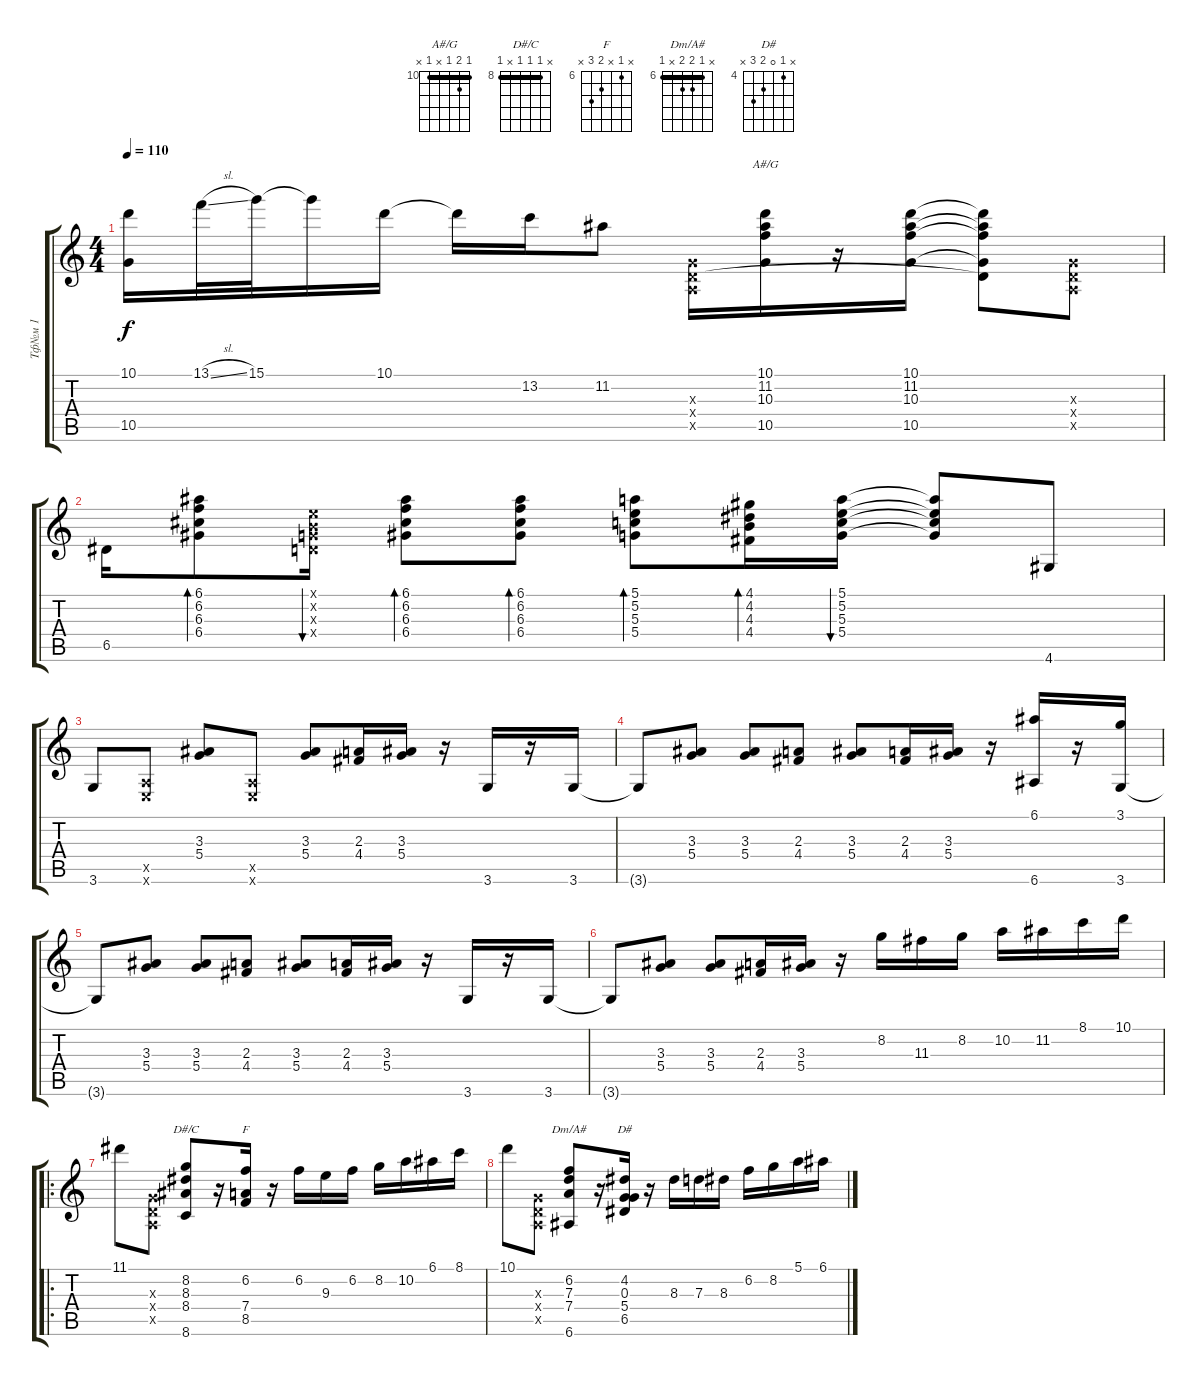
\track ("Тф№м 1" "Тф№м 1") {instrument acousticguitarnylon}
\staff {score tabs}
\tuning (E4 B3 G3 D3 A2 E2) {hide}
\chord ("A#/G" 10 11 10 x 10 x) {firstfret 10 barre 10}
\chord ("D#/C" x 8 8 8 x 8) {firstfret 8 barre 8}
\chord ("F" x 6 x 7 8 x) {firstfret 6}
\chord ("Dm/A#" x 6 7 7 x 6) {firstfret 6 barre 6}
\chord ("D#" x 4 0 5 6 x) {firstfret 4}
\ts (4 4)
\tempo 110
\clef g2
\ks c
(10.1 10.5).16{dy f} 13.1{sl}.32 15.1.32 15.1{t}.16 10.1.16 10.1{t}.16 13.2.16 11.2.8 (0.3{x} 0.4{x} 0.5{x}).16 (10.1 11.2 10.3 10.5).16{ch "A#/G"} r.16 (10.1 11.2 10.3 10.5).16 (10.1{t} 11.2{t} 10.3{t} 0.4{t} 10.5{t}).8 (0.3{x} 0.4{x} 0.5{x}).8 |
6.5.16 (6.1 6.2 6.3 6.4).8{bd 60} (0.1{x} 0.2{x} 0.3{x} 0.4{x}).16{bu 60} (6.1 6.2 6.3 6.4).8{bd 60} (6.1 6.2 6.3 6.4).8{bd 60} (5.1 5.2 5.3 5.4).8{bd 60} (4.1 4.2 4.3 4.4).16{bd 60} (5.1 5.2 5.3 5.4).16{bu 60} (5.1{t} 5.2{t} 5.3{t} 5.4{t}).8 4.6.8 |
3.6.8 (0.5{x} 0.6{x}).8 (3.3 5.4).8 (0.5{x} 0.6{x}).8 (3.3 5.4).8 (2.3 4.4).16 (3.3 5.4).16 r.16 3.6.16 r.16 3.6.16 |
3.6{t}.8 (3.3 5.4).8 (3.3 5.4).8 (2.3 4.4).8 (3.3 5.4).8 (2.3 4.4).16 (3.3 5.4).16 r.16 (6.1 6.6).16 r.16 (3.1 3.6).16 |
3.6{t}.8 (3.3 5.4).8 (3.3 5.4).8 (2.3 4.4).8 (3.3 5.4).8 (2.3 4.4).16 (3.3 5.4).16 r.16 3.6.16 r.16 3.6.16 |
3.6{t}.8 (3.3 5.4).8 (3.3 5.4).8 (2.3 4.4).16 (3.3 5.4).16 r.16 8.2.16 11.3.16 8.2.16 10.2.16 11.2.16 8.1.16 10.1.16 |
\ro
11.1.8 (0.3{x} 0.4{x} 0.5{x}).8 (8.2 8.3 8.4 8.6).8{ch "D#/C"} r.16 (6.2 7.4 8.5).16{ch "F"} r.16 6.2.16 9.3.16 6.2.16 8.2.16 10.2.16 6.1.16 8.1.16 |
10.1.8 (0.3{x} 0.4{x} 0.5{x}).8 (6.2 7.3 7.4 6.6).8{ch "Dm/A#"} r.16 (4.2 0.3 5.4 6.5).16{ch "D#"} r.16 8.3.16 7.3.16 8.3.16 6.2.16 8.2.16 5.1.16 6.1.16
